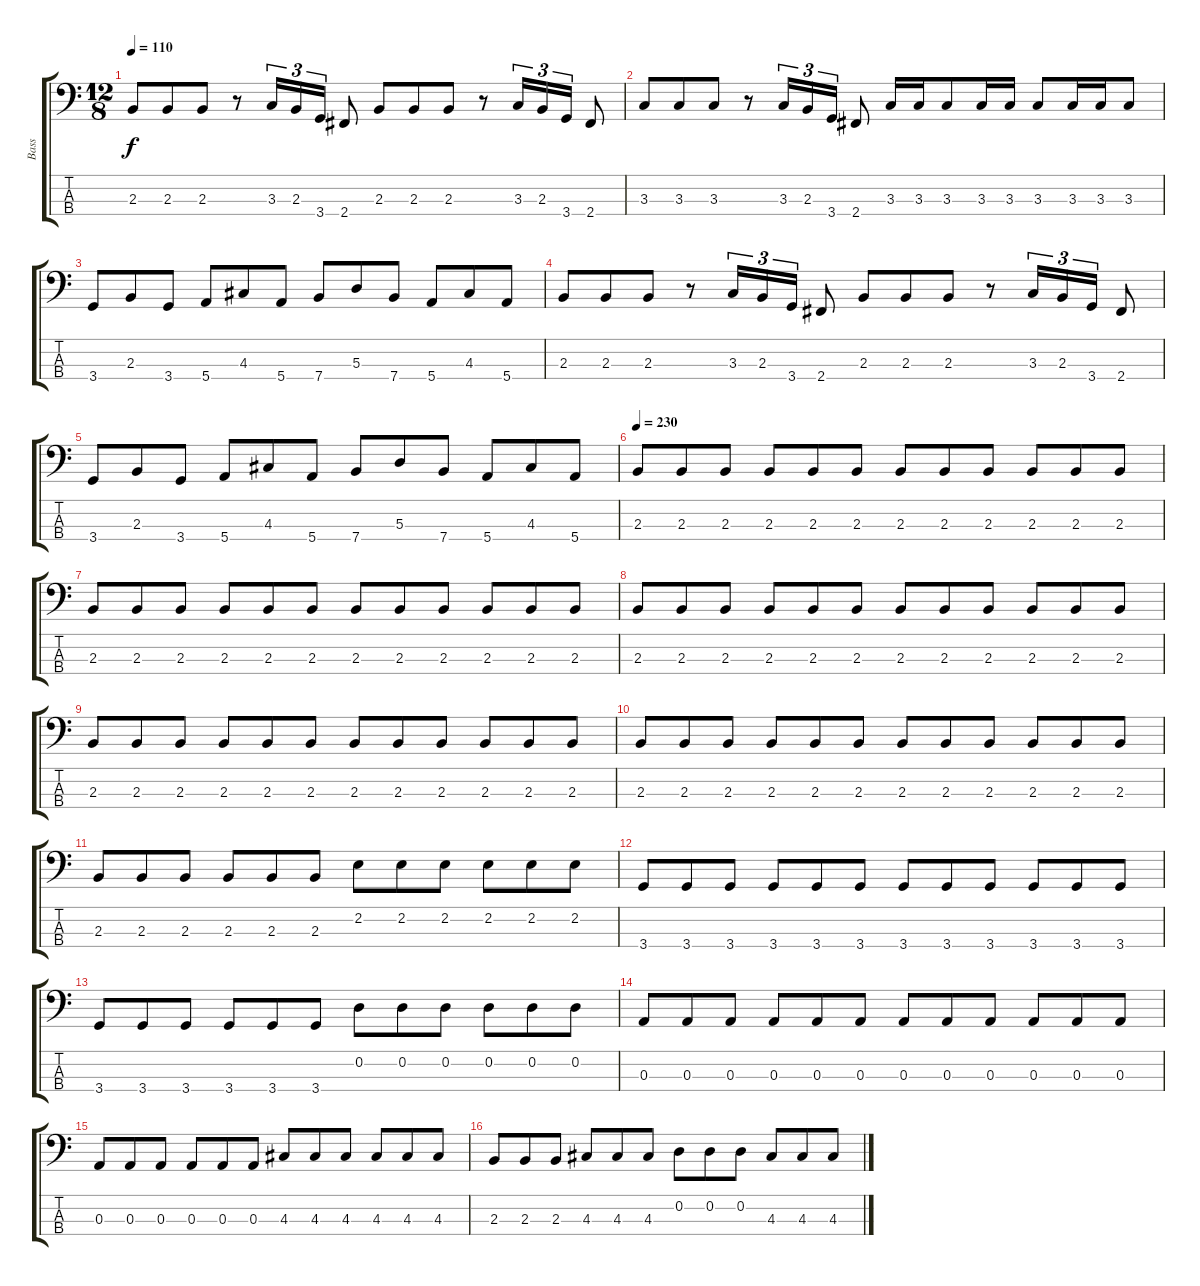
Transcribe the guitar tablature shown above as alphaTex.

\track ("Bass" "Bass") {instrument electricbassfinger}
\staff {score tabs}
\tuning (G2 D2 A1 E1) {hide}
\ts (12 8)
\tempo 110
\clef f4
\ks c
2.3.8{dy f} 2.3.8 2.3.8 r.8 3.3.16{tu (3 2)} 2.3.16{tu (3 2)} 3.4.16{tu (3 2)} 2.4.8 2.3.8 2.3.8 2.3.8 r.8 3.3.16{tu (3 2)} 2.3.16{tu (3 2)} 3.4.16{tu (3 2)} 2.4.8 |
3.3.8 3.3.8 3.3.8 r.8 3.3.16{tu (3 2)} 2.3.16{tu (3 2)} 3.4.16{tu (3 2)} 2.4.8 3.3.16 3.3.16 3.3.8 3.3.16 3.3.16 3.3.8 3.3.16 3.3.16 3.3.8 |
3.4.8 2.3.8 3.4.8 5.4.8 4.3.8 5.4.8 7.4.8 5.3.8 7.4.8 5.4.8 4.3.8 5.4.8 |
2.3.8 2.3.8 2.3.8 r.8 3.3.16{tu (3 2)} 2.3.16{tu (3 2)} 3.4.16{tu (3 2)} 2.4.8 2.3.8 2.3.8 2.3.8 r.8 3.3.16{tu (3 2)} 2.3.16{tu (3 2)} 3.4.16{tu (3 2)} 2.4.8 |
3.4.8 2.3.8 3.4.8 5.4.8 4.3.8 5.4.8 7.4.8 5.3.8 7.4.8 5.4.8 4.3.8 5.4.8 |
\tempo 230
2.3.8 2.3.8 2.3.8 2.3.8 2.3.8 2.3.8 2.3.8 2.3.8 2.3.8 2.3.8 2.3.8 2.3.8 |
2.3.8 2.3.8 2.3.8 2.3.8 2.3.8 2.3.8 2.3.8 2.3.8 2.3.8 2.3.8 2.3.8 2.3.8 |
2.3.8 2.3.8 2.3.8 2.3.8 2.3.8 2.3.8 2.3.8 2.3.8 2.3.8 2.3.8 2.3.8 2.3.8 |
2.3.8 2.3.8 2.3.8 2.3.8 2.3.8 2.3.8 2.3.8 2.3.8 2.3.8 2.3.8 2.3.8 2.3.8 |
2.3.8 2.3.8 2.3.8 2.3.8 2.3.8 2.3.8 2.3.8 2.3.8 2.3.8 2.3.8 2.3.8 2.3.8 |
2.3.8 2.3.8 2.3.8 2.3.8 2.3.8 2.3.8 2.2.8 2.2.8 2.2.8 2.2.8 2.2.8 2.2.8 |
3.4.8 3.4.8 3.4.8 3.4.8 3.4.8 3.4.8 3.4.8 3.4.8 3.4.8 3.4.8 3.4.8 3.4.8 |
3.4.8 3.4.8 3.4.8 3.4.8 3.4.8 3.4.8 0.2.8 0.2.8 0.2.8 0.2.8 0.2.8 0.2.8 |
0.3.8 0.3.8 0.3.8 0.3.8 0.3.8 0.3.8 0.3.8 0.3.8 0.3.8 0.3.8 0.3.8 0.3.8 |
0.3.8 0.3.8 0.3.8 0.3.8 0.3.8 0.3.8 4.3.8 4.3.8 4.3.8 4.3.8 4.3.8 4.3.8 |
2.3.8 2.3.8 2.3.8 4.3.8 4.3.8 4.3.8 0.2.8 0.2.8 0.2.8 4.3.8 4.3.8 4.3.8
